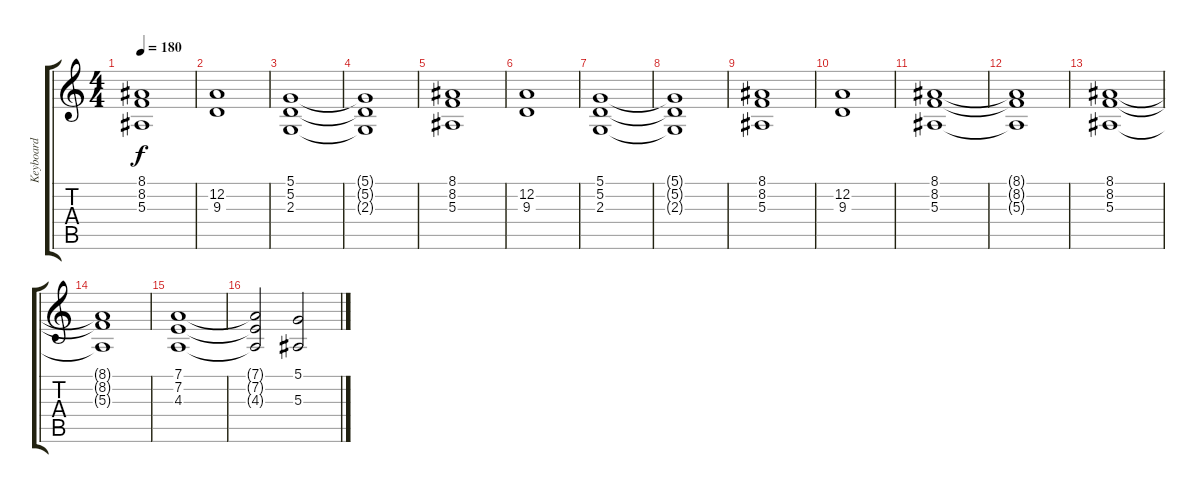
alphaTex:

\track ("Keyboard" "Keyboard") {instrument stringensemble1}
\staff {score tabs}
\tuning (D4 A3 F3 C3 G2 C2) {hide}
\ts (4 4)
\tempo 180
\clef g2
\ks c
(8.1 8.2 5.3).1{dy f} |
(12.2 9.3).1 |
(5.1 5.2 2.3).1 |
(5.1{t} 5.2{t} 2.3{t}).1 |
(8.1 8.2 5.3).1 |
(12.2 9.3).1 |
(5.1 5.2 2.3).1 |
(5.1{t} 5.2{t} 2.3{t}).1 |
(8.1 8.2 5.3).1 |
(12.2 9.3).1 |
(8.1 8.2 5.3).1 |
(8.1{t} 8.2{t} 5.3{t}).1 |
(8.1 8.2 5.3).1 |
(8.1{t} 8.2{t} 5.3{t}).1 |
(7.1 7.2 4.3).1 |
(7.1{t} 7.2{t} 4.3{t}).2 (5.1 5.3).2
